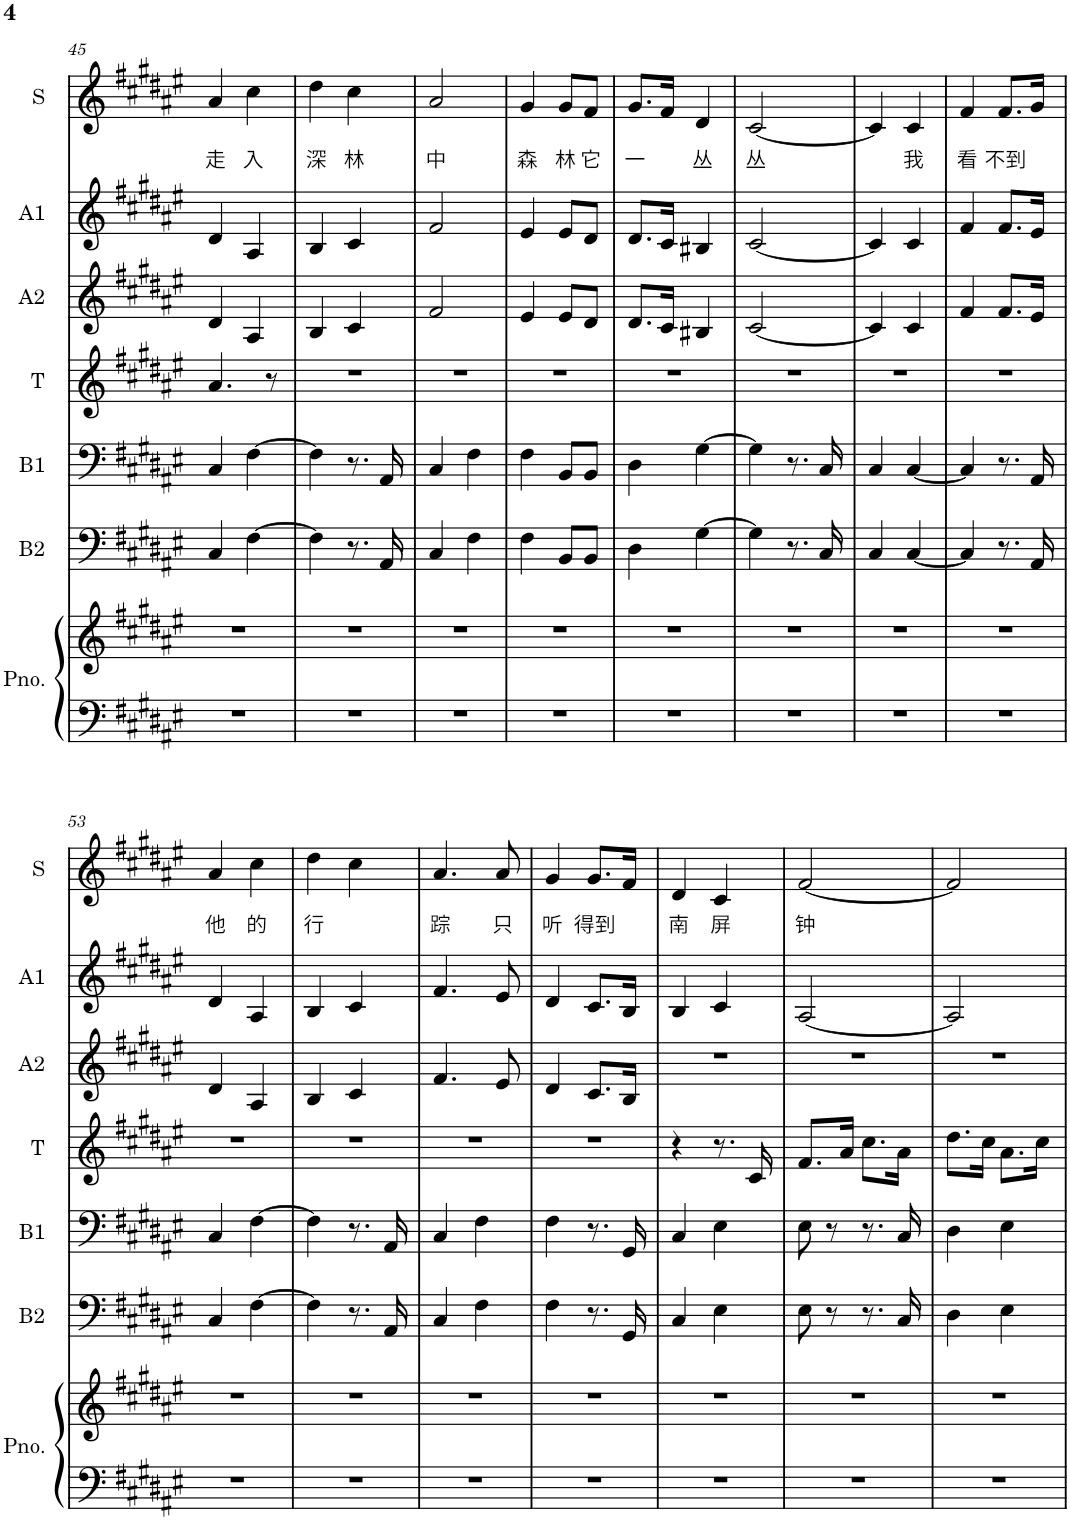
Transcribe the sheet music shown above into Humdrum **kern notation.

**kern	**kern	**kern	**kern	**kern	**kern	**kern	**kern	**text
*part7	*part7	*part6	*part5	*part4	*part3	*part2	*part1	*part1
*staff8	*staff7	*staff6	*staff5	*staff4	*staff3	*staff2	*staff1	*staff1
*I"Piano	*	*I"Bass2	*I"Base1	*I"Tenor	*I"Alto2	*I"Alto1	*I"Soprano	*
*I'Pno.	*	*I'B2	*I'B1	*I'T	*I'A2	*I'A1	*I'S	*
!!LO:PB:g=z
*clefF4	*clefG2	*clefF4	*clefF4	*clefG2	*clefG2	*clefG2	*clefG2	*
*k[f#c#g#d#a#e#]	*k[f#c#g#d#a#e#]	*k[f#c#g#d#a#e#]	*k[f#c#g#d#a#e#]	*k[f#c#g#d#a#e#]	*k[f#c#g#d#a#e#]	*k[f#c#g#d#a#e#]	*k[f#c#g#d#a#e#]	*
*M2/4	*M2/4	*M2/4	*M2/4	*M2/4	*M2/4	*M2/4	*M2/4	*
=45	=45	=45	=45	=45	=45	=45	=45	=45
!	!	!	!	!	!	!	!	!LO:LY:b
2r	2r	4C#/	4C#/	4.a#/	4d#/	4d#/	4a#/	走
!	!	!	!	!	!	!	!	!LO:LY:b
.	.	[4F#\	[4F#\	.	4A#/	4A#/	4cc#\	入
.	.	.	.	8r	.	.	.	.
=46	=46	=46	=46	=46	=46	=46	=46	=46
!	!	!	!	!	!	!	!	!LO:LY:b
2r	2r	4F#\]	4F#\]	2r	4B/	4B/	4dd#\	深
!	!	!	!	!	!	!	!	!LO:LY:b
.	.	8.r	8.r	.	4c#/	4c#/	4cc#\	林
.	.	16AA#/	16AA#/	.	.	.	.	.
=47	=47	=47	=47	=47	=47	=47	=47	=47
!	!	!	!	!	!	!	!	!LO:LY:b
2r	2r	4C#/	4C#/	2r	2f#/	2f#/	2a#/	中
.	.	4F#\	4F#\	.	.	.	.	.
=48	=48	=48	=48	=48	=48	=48	=48	=48
!	!	!	!	!	!	!	!	!LO:LY:b
2r	2r	4F#\	4F#\	2r	4e#/	4e#/	4g#/	森
!	!	!	!	!	!	!	!	!LO:LY:b
.	.	8BB/L	8BB/L	.	8e#/L	8e#/L	8g#/L	林
!	!	!	!	!	!	!	!	!LO:LY:b
.	.	8BB/J	8BB/J	.	8d#/J	8d#/J	8f#/J	它
=49	=49	=49	=49	=49	=49	=49	=49	=49
!	!	!	!	!	!	!	!	!LO:LY:b
2r	2r	4D#\	4D#\	2r	8.d#/L	8.d#/L	8.g#/L	一
.	.	.	.	.	16c#/Jk	16c#/Jk	16f#/Jk	.
!	!	!	!	!	!	!	!	!LO:LY:b
.	.	[4G#\	[4G#\	.	4B#X/	4B#X/	4d#/	丛
=50	=50	=50	=50	=50	=50	=50	=50	=50
!	!	!	!	!	!	!	!	!LO:LY:b
2r	2r	4G#\]	4G#\]	2r	[2c#/	[2c#/	[2c#/	丛
.	.	8.r	8.r	.	.	.	.	.
.	.	16C#/	16C#/	.	.	.	.	.
=51	=51	=51	=51	=51	=51	=51	=51	=51
2r	2r	4C#/	4C#/	2r	4c#/]	4c#/]	4c#/]	.
!	!	!	!	!	!	!	!	!LO:LY:b
.	.	[4C#/	[4C#/	.	4c#/	4c#/	4c#/	我
=52	=52	=52	=52	=52	=52	=52	=52	=52
!	!	!	!	!	!	!	!	!LO:LY:b
2r	2r	4C#/]	4C#/]	2r	4f#/	4f#/	4f#/	看
!	!	!	!	!	!	!	!	!LO:LY:b
.	.	8.r	8.r	.	8.f#/L	8.f#/L	8.f#/L	不到
.	.	16AA#/	16AA#/	.	16e#/Jk	16e#/Jk	16g#/Jk	.
!!LO:LB:g=z
=53	=53	=53	=53	=53	=53	=53	=53	=53
!	!	!	!	!	!	!	!	!LO:LY:b
2r	2r	4C#/	4C#/	2r	4d#/	4d#/	4a#/	他
!	!	!	!	!	!	!	!	!LO:LY:b
.	.	[4F#\	[4F#\	.	4A#/	4A#/	4cc#\	的
=54	=54	=54	=54	=54	=54	=54	=54	=54
!	!	!	!	!	!	!	!	!LO:LY:b
2r	2r	4F#\]	4F#\]	2r	4B/	4B/	4dd#\	行
.	.	8.r	8.r	.	4c#/	4c#/	4cc#\	.
.	.	16AA#/	16AA#/	.	.	.	.	.
=55	=55	=55	=55	=55	=55	=55	=55	=55
!	!	!	!	!	!	!	!	!LO:LY:b
2r	2r	4C#/	4C#/	2r	4.f#/	4.f#/	4.a#/	踪
.	.	4F#\	4F#\	.	.	.	.	.
!	!	!	!	!	!	!	!	!LO:LY:b
.	.	.	.	.	8e#/	8e#/	8a#/	只
=56	=56	=56	=56	=56	=56	=56	=56	=56
!	!	!	!	!	!	!	!	!LO:LY:b
2r	2r	4F#\	4F#\	2r	4d#/	4d#/	4g#/	听
!	!	!	!	!	!	!	!	!LO:LY:b
.	.	8.r	8.r	.	8.c#/L	8.c#/L	8.g#/L	得到
.	.	16GG#/	16GG#/	.	16B/Jk	16B/Jk	16f#/Jk	.
=57	=57	=57	=57	=57	=57	=57	=57	=57
!	!	!	!	!	!	!	!	!LO:LY:b
2r	2r	4C#/	4C#/	4r	2r	4B/	4d#/	南
!	!	!	!	!	!	!	!	!LO:LY:b
.	.	4E#\	4E#\	8.r	.	4c#/	4c#/	屏
.	.	.	.	16c#/	.	.	.	.
=58	=58	=58	=58	=58	=58	=58	=58	=58
!	!	!	!	!	!	!	!	!LO:LY:b
2r	2r	8E#\	8E#\	8.f#/L	2r	[2A#/	[2f#/	钟
.	.	8r	8r	.	.	.	.	.
.	.	.	.	16a#/Jk	.	.	.	.
.	.	8.r	8.r	8.cc#\L	.	.	.	.
.	.	16C#/	16C#/	16a#\Jk	.	.	.	.
=59	=59	=59	=59	=59	=59	=59	=59	=59
2r	2r	4D#\	4D#\	8.dd#\L	2r	2A#/]	2f#/]	.
.	.	.	.	16cc#\Jk	.	.	.	.
.	.	4E#\	4E#\	8.a#\L	.	.	.	.
.	.	.	.	16cc#\Jk	.	.	.	.
=	=	=	=	=	=	=	=	=
*-	*-	*-	*-	*-	*-	*-	*-	*-
